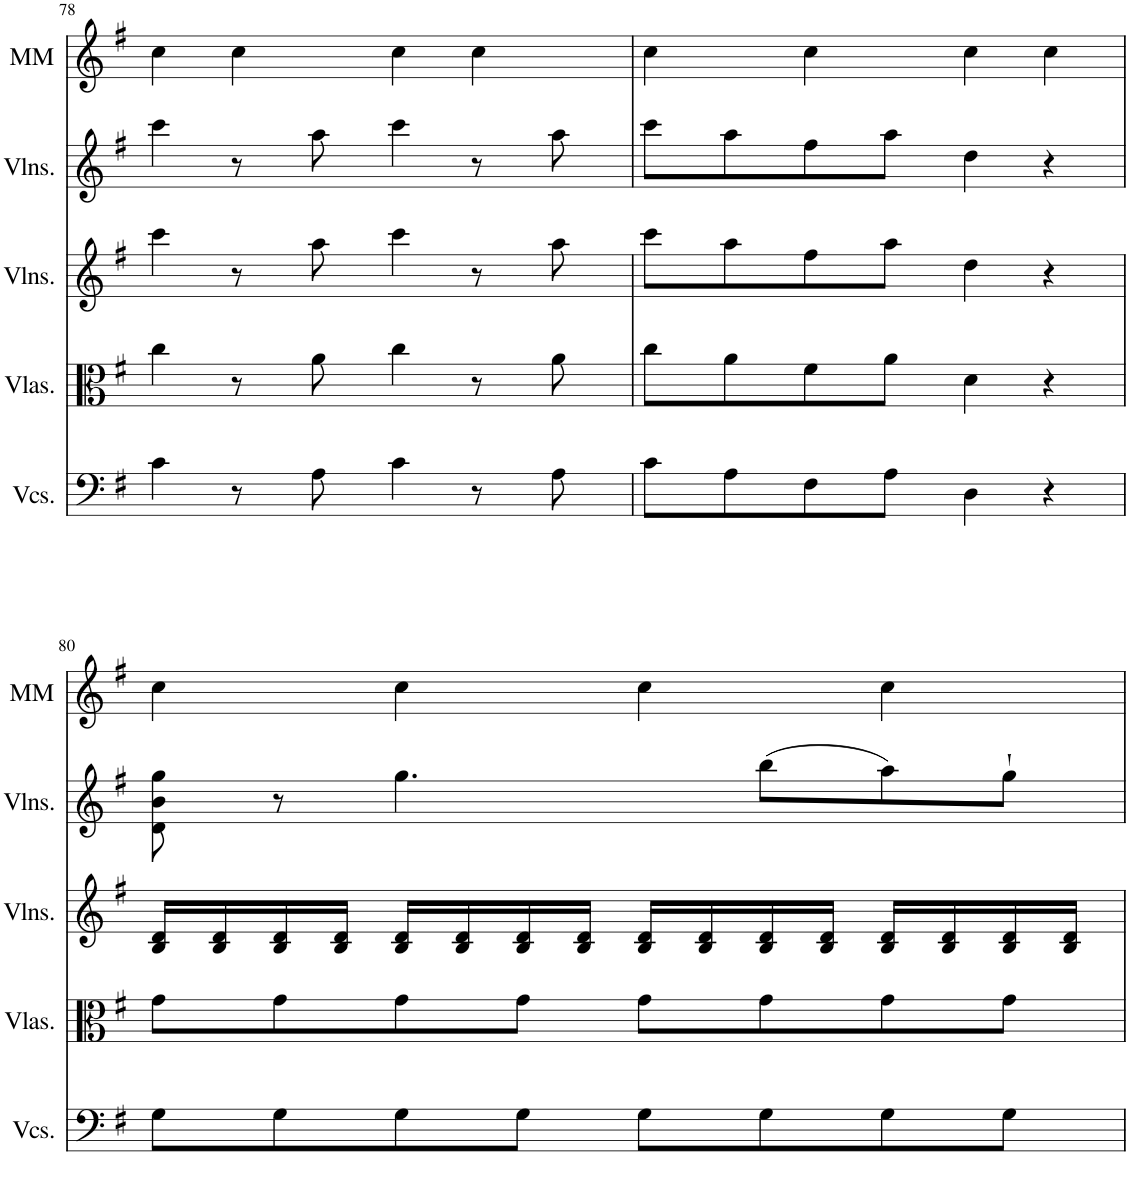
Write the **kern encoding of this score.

**kern	**kern	**kern	**kern	**kern
*part5	*part4	*part3	*part2	*part1
*staff5	*staff4	*staff3	*staff2	*staff1
*I"Violoncellos	*I"Violas	*I"Violins	*I"Violins	*I"MM
*I'Vcs.	*I'Vlas.	*I'Vlns.	*I'Vlns.	*I'MM
!!LO:PB:g=z
*clefF4	*clefC3	*clefG2	*clefG2	*clefG2
*k[f#]	*k[f#]	*k[f#]	*k[f#]	*k[f#]
*M4/4	*M4/4	*M4/4	*M4/4	*M4/4
*met(c)	*met(c)	*met(c)	*met(c)	*met(c)
=78	=78	=78	=78	=78
4c\	4cc\	4ccc\	4ccc\	4cc\
8r	8r	8r	8r	4cc\
8A\	8a\	8aa\	8aa\	.
4c\	4cc\	4ccc\	4ccc\	4cc\
8r	8r	8r	8r	4cc\
8A\	8a\	8aa\	8aa\	.
=79	=79	=79	=79	=79
8c\L	8cc\L	8ccc\L	8ccc\L	4cc\
8A\	8a\	8aa\	8aa\	.
8F#\	8f#\	8ff#\	8ff#\	4cc\
8A\J	8a\J	8aa\J	8aa\J	.
4D\	4d\	4dd\	4dd\	4cc\
4r	4r	4r	4r	4cc\
!!LO:LB:g=z
=80	=80	=80	=80	=80
8G\L	8g\L	16B/ 16d/LL	8d\ 8b\ 8gg\	4cc\
.	.	16B/ 16d/	.	.
8G\	8g\	16B/ 16d/	8r	.
.	.	16B/ 16d/JJ	.	.
8G\	8g\	16B/ 16d/LL	4.gg\	4cc\
.	.	16B/ 16d/	.	.
8G\J	8g\J	16B/ 16d/	.	.
.	.	16B/ 16d/JJ	.	.
8G\L	8g\L	16B/ 16d/LL	.	4cc\
.	.	16B/ 16d/	.	.
8G\	8g\	16B/ 16d/	(8bb\L	.
.	.	16B/ 16d/JJ	.	.
8G\	8g\	16B/ 16d/LL	8aa\)	4cc\
.	.	16B/ 16d/	.	.
8G\J	8g\J	16B/ 16d/	8gg`\J	.
.	.	16B/ 16d/JJ	.	.
=	=	=	=	=
*-	*-	*-	*-	*-
